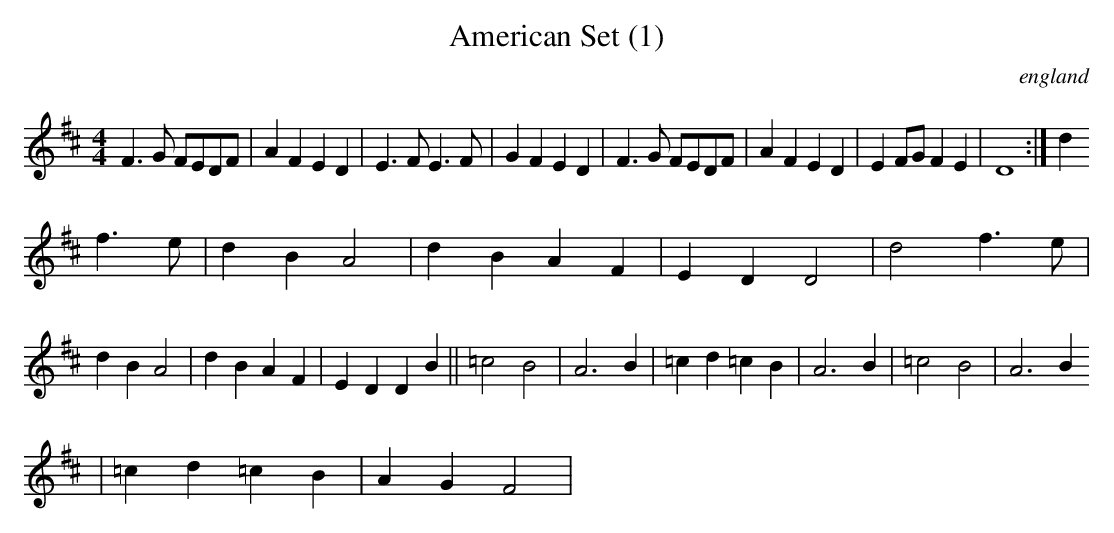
X:1
T:American Set (1)
O:england
M:4/4
L:1/4
K:D
F>G F/2E/2D/2F/2|AFED|E>FE>F|GFED|F>G F/2E/2D/2F/2|AFED|EF/2G/2 FE|D4:|d
2f>e|dBA2|dBAF|EDD2|d2f>e|dBA2|dBAF|EDDB||=c2B2|A3B|=cd=cB|A3B|=c2B2|A3B
|=cd=cB|AGF2|
